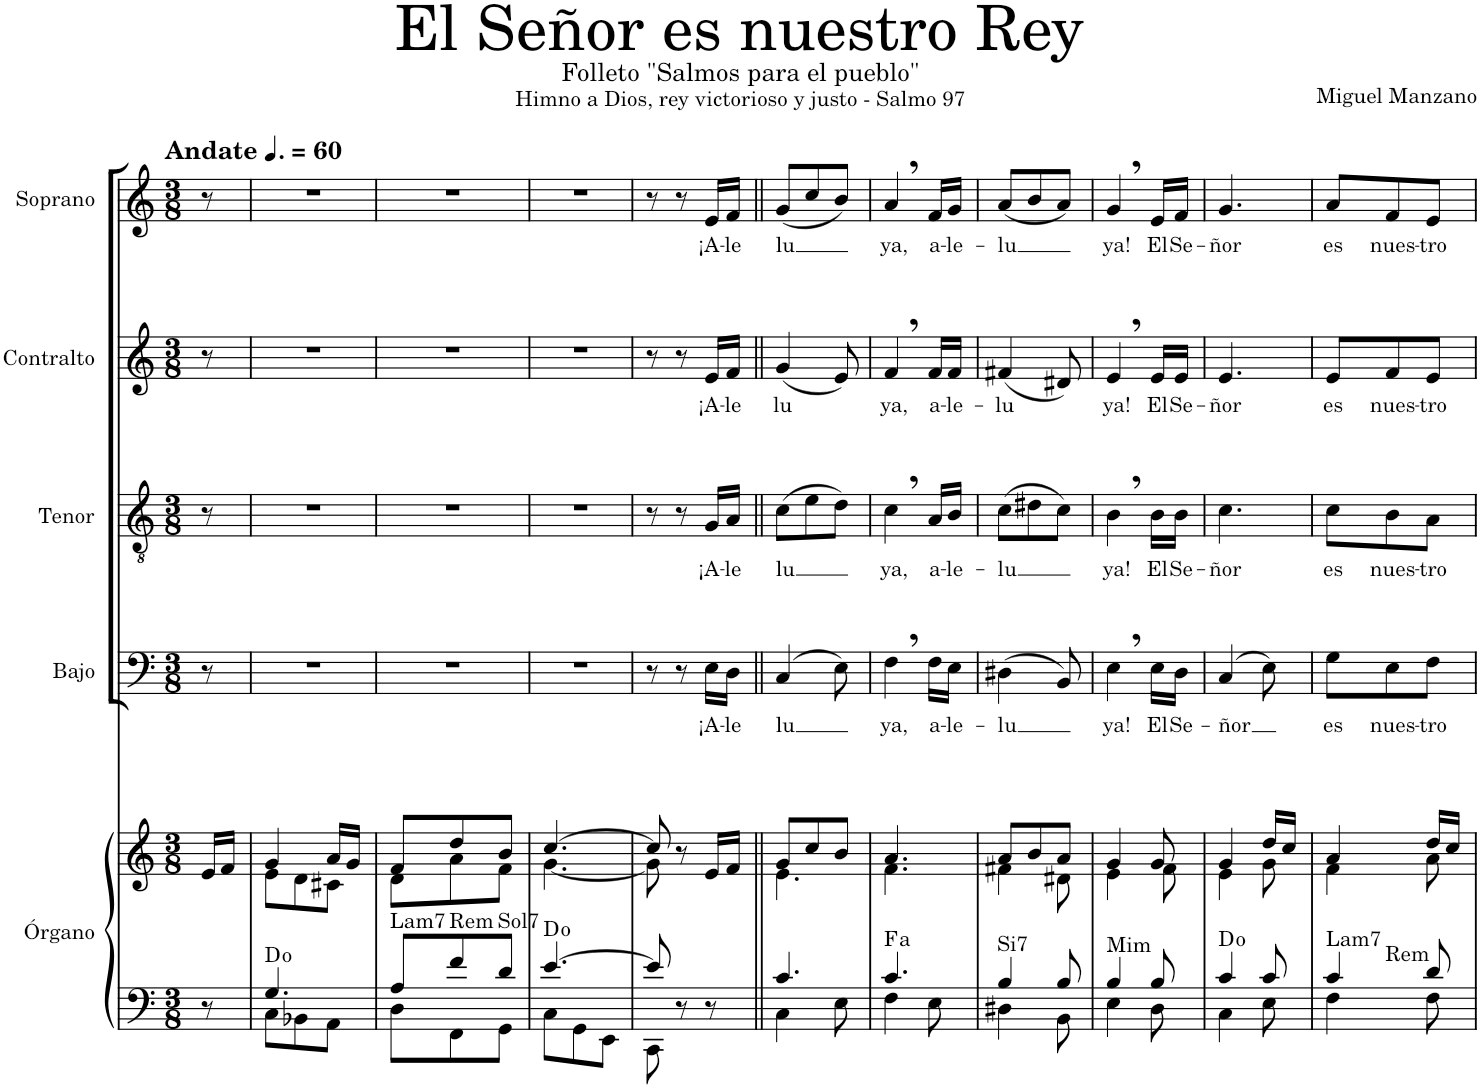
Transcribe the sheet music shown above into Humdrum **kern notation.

**kern	**kern	**harte	**kern	**text	**kern	**text	**kern	**text	**kern	**text
*part5	*part5	*part5	*part4	*part4	*part3	*part3	*part2	*part2	*part1	*part1
*staff6	*staff5	*	*staff4	*staff4	*staff3	*staff3	*staff2	*staff2	*staff1	*staff1
*I"Órgano	*	*	*I"Bajo	*	*I"Tenor	*	*I"Contralto	*	*I"Soprano	*
*	*	*	*I'B.	*	*I'T.	*	*I'C.	*	*I'S.	*
*clefF4	*clefG2	*	*clefF4	*	*clefGv2	*	*clefG2	*	*clefG2	*
*k[]	*k[]	*	*k[]	*	*k[]	*	*k[]	*	*k[]	*
*M3/8	*M3/8	*	*M3/8	*	*M3/8	*	*M3/8	*	*M3/8	*
*MM90	*MM90	*	*MM90	*	*MM90	*	*MM90	*	*MM90	*
=1	=1	=1	=1	=1	=1	=1	=1	=1	=1	=1
!	!	!	!	!	!	!	!	!	!LO:TX:a:B:t=Andate	!
8r	16e/LL	.	8r	.	8r	.	8r	.	8r	.
.	16f/JJ	.	.	.	.	.	.	.	.	.
=2	=2	=2	=2	=2	=2	=2	=2	=2	=2	=2
*^	*^	*	*	*	*	*	*	*	*	*
4.G/	8C\L	4g/	8e\L	D:dim	4.r	.	4.r	.	4.r	.	4.r	.
.	8BB-X\	.	8d\	.	.	.	.	.	.	.	.	.
.	8AA\J	16a/LL	8c#X\J	.	.	.	.	.	.	.	.	.
.	.	16g/JJ	.	.	.	.	.	.	.	.	.	.
=3	=3	=3	=3	=3	=3	=3	=3	=3	=3	=3	=3	=3
!	!	!	!	!LO:H:kt=Lam7	!	!	!	!	!	!	!	!
8A/L	8D\L	8f/L	8d\L	N	4.r	.	4.r	.	4.r	.	4.r	.
!	!	!	!	!LO:H:kt=Rem	!	!	!	!	!	!	!	!
8f/	8FF\	8dd/	8a\	N	.	.	.	.	.	.	.	.
!	!	!	!	!LO:H:kt=Sol7	!	!	!	!	!	!	!	!
8d/J	8GG\J	8b/J	8f\J	N	.	.	.	.	.	.	.	.
=4	=4	=4	=4	=4	=4	=4	=4	=4	=4	=4	=4	=4
[4.e/	8C\L	[4.cc/	[4.g\	D:dim	4.r	.	4.r	.	4.r	.	4.r	.
.	8GG\	.	.	.	.	.	.	.	.	.	.	.
.	8EE\J	.	.	.	.	.	.	.	.	.	.	.
=5	=5	=5	=5	=5	=5	=5	=5	=5	=5	=5	=5	=5
8e/]	8CC\	8cc/]	8g\]	.	8r	.	8r	.	8r	.	8r	.
8r	4ryy	8r	4ryy	.	8r	.	8r	.	8r	.	8r	.
!	!	!	!	!	!	!LO:LY:b	!	!LO:LY:b	!	!LO:LY:b	!	!LO:LY:b
8r	.	16e/LL	.	.	16E\LL	¡A-	16G/LL	¡A-	16e/LL	¡A-	16e/LL	¡A-
!	!	!	!	!	!	!LO:LY:b	!	!LO:LY:b	!	!LO:LY:b	!	!LO:LY:b
.	.	16f/JJ	.	.	16D\JJ	-le	16A/JJ	-le	16f/JJ	-le	16f/JJ	-le
=6||	=6||	=6||	=6||	=6||	=6||	=6||	=6||	=6||	=6||	=6||	=6||	=6||
!	!	!	!	!	!	!LO:LY:b	!	!LO:LY:b	!	!LO:LY:b	!	!LO:LY:b
4.c/	4C\	8g/L	4.e\	.	(4C/	lu	(8c\L	lu	(4g/	lu	(8g/L	lu
.	.	8cc/	.	.	.	.	8e\	.	.	.	8cc/	.
.	8E\	8b/J	.	.	8E\)	.	8d\J)	.	8e/)	.	8b/J)	.
=7	=7	=7	=7	=7	=7	=7	=7	=7	=7	=7	=7	=7
!	!	!	!	!LO:H:kt=a	!	!LO:LY:b	!	!LO:LY:b	!	!LO:LY:b	!	!LO:LY:b
4.c/	4F\	4.a/	4.f\	.	4F,\	ya,	4c,\	ya,	4f,/	ya,	4a,/	ya,
!	!	!	!	!	!	!LO:LY:b	!	!LO:LY:b	!	!LO:LY:b	!	!LO:LY:b
.	8E\	.	.	.	16F\LL	a-	16A/LL	a-	16f/LL	a-	16f/LL	a-
!	!	!	!	!	!	!LO:LY:b	!	!LO:LY:b	!	!LO:LY:b	!	!LO:LY:b
.	.	.	.	.	16E\JJ	-le-	16B/JJ	-le-	16f/JJ	-le-	16g/JJ	-le-
=8	=8	=8	=8	=8	=8	=8	=8	=8	=8	=8	=8	=8
!	!	!	!	!LO:H:kt=Si7	!	!LO:LY:b	!	!LO:LY:b	!	!LO:LY:b	!	!LO:LY:b
4B/	4D#X\	8a/L	4f#X\	N	(4D#X\	-lu	(8c\L	-lu	(4f#X/	-lu	(8a/L	-lu
.	.	8b/	.	.	.	.	8d#X\	.	.	.	8b/	.
8B/	8BB\	8a/J	8d#X\	.	8BB/)	.	8c\J)	.	8d#X/)	.	8a/J)	.
=9	=9	=9	=9	=9	=9	=9	=9	=9	=9	=9	=9	=9
!	!	!	!	!LO:H:kt=Mim	!	!LO:LY:b	!	!LO:LY:b	!	!LO:LY:b	!	!LO:LY:b
4B/	4E\	4g/	4e\	N	4E,\	ya!	4B,\	ya!	4e,/	ya!	4g,/	ya!
!	!	!	!	!	!	!LO:LY:b	!	!LO:LY:b	!	!LO:LY:b	!	!LO:LY:b
8B/	8D\	8g/	8f\	.	16E\LL	El	16B\LL	El	16e/LL	El	16e/LL	El
!	!	!	!	!	!	!LO:LY:b	!	!LO:LY:b	!	!LO:LY:b	!	!LO:LY:b
.	.	.	.	.	16D\JJ	Se-	16B\JJ	Se-	16e/JJ	Se-	16f/JJ	Se-
=10	=10	=10	=10	=10	=10	=10	=10	=10	=10	=10	=10	=10
!	!	!	!	!	!	!LO:LY:b	!	!LO:LY:b	!	!LO:LY:b	!	!LO:LY:b
4c/	4C\	4g/	4e\	D:dim	(4C/	-ñor	4.c\	-ñor	4.e/	-ñor	4.g/	-ñor
8c/	8E\	16dd/LL	8g\	.	8E\)	.	.	.	.	.	.	.
.	.	16cc/JJ	.	.	.	.	.	.	.	.	.	.
=11	=11	=11	=11	=11	=11	=11	=11	=11	=11	=11	=11	=11
!	!	!	!	!LO:H:n=1:kt=Lam7	!	!LO:LY:b	!	!LO:LY:b	!	!LO:LY:b	!	!LO:LY:b
!	!	!	!	!LO:H:n=2:kt=Rem	!	!	!	!	!	!	!	!
4c/	4F\	4a/	4f\	N N	8G\L	es	8c\L	es	8e/L	es	8a/L	es
!	!	!	!	!	!	!LO:LY:b	!	!LO:LY:b	!	!LO:LY:b	!	!LO:LY:b
.	.	.	.	.	8E\	nues-	8B\	nues-	8f/	nues-	8f/	nues-
!	!	!	!	!	!	!LO:LY:b	!	!LO:LY:b	!	!LO:LY:b	!	!LO:LY:b
8d/	8F\	16dd/LL	8a\	.	8F\J	-tro	8A\J	-tro	8e/J	-tro	8e/J	-tro
.	.	16cc/JJ	.	.	.	.	.	.	.	.	.	.
*v	*v	*	*	*	*	*	*	*	*	*	*	*
*	*v	*v	*	*	*	*	*	*	*	*	*
=	=	=	=	=	=	=	=	=	=	=
*-	*-	*-	*-	*-	*-	*-	*-	*-	*-	*-
